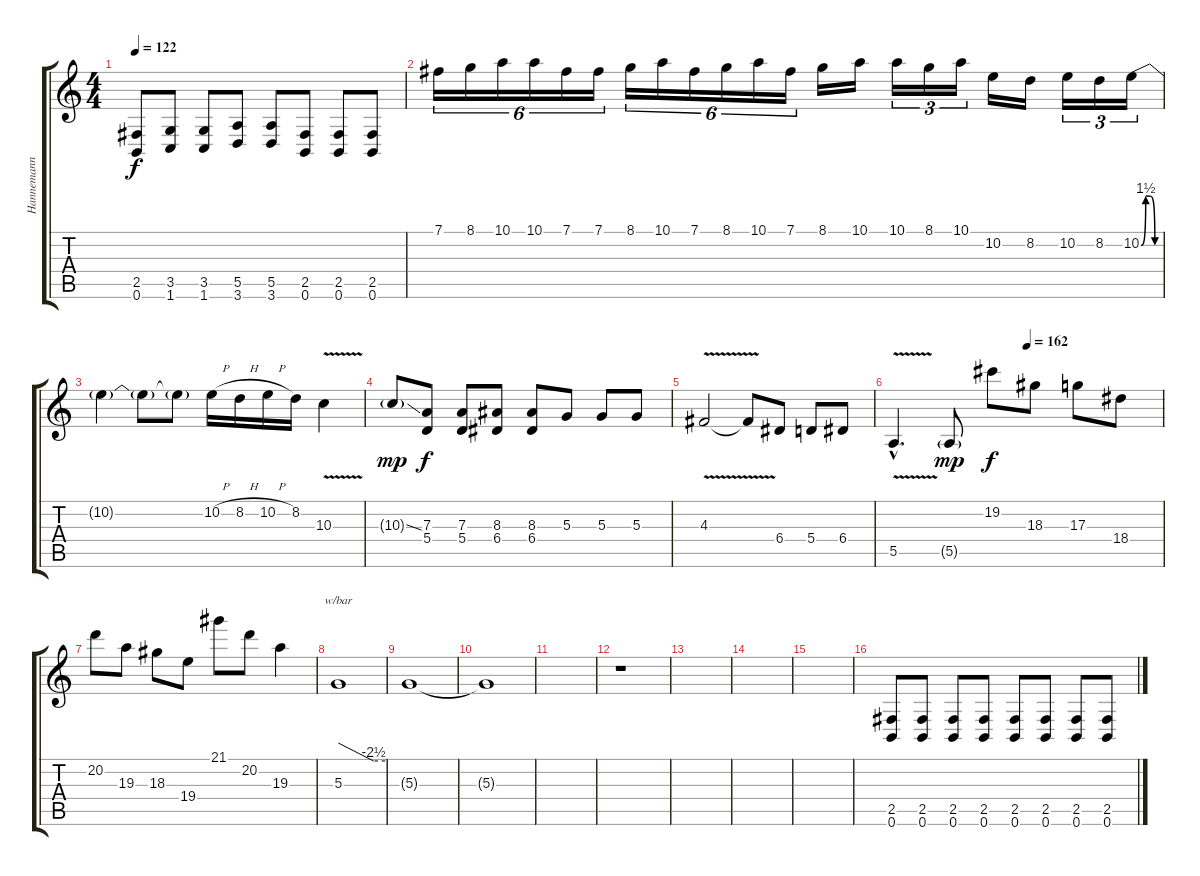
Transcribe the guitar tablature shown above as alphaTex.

\track ("Hannemann" "Hannemann") {instrument distortionguitar}
\staff {score tabs}
\tuning (B3 Gb3 D3 A2 E2 B1) {hide}
\ts (4 4)
\tempo 122
\clef g2
\ks c
(2.5 0.6).8{dy f} (3.5 1.6).8 (3.5 1.6).8 (5.5 3.6).8 (5.5 3.6).8 (2.5 0.6).8 (2.5 0.6).8 (2.5 0.6).8 |
7.1.16{tu (6 4)} 8.1.16{tu (6 4)} 10.1.16{tu (6 4)} 10.1.16{tu (6 4)} 7.1.16{tu (6 4)} 7.1.16{tu (6 4)} 8.1.16{tu (6 4)} 10.1.16{tu (6 4)} 7.1.16{tu (6 4)} 8.1.16{tu (6 4)} 10.1.16{tu (6 4)} 7.1.16{tu (6 4)} 8.1.16 10.1.16 10.1.16{tu (3 2)} 8.1.16{tu (3 2)} 10.1.16{tu (3 2)} 10.2.16 8.2.16 10.2.16{tu (3 2)} 8.2.16{tu (3 2)} 10.2{be (custom 0 0 15 6 30 6 45 0 60 0)}.16{tu (3 2)} |
10.2{t}.4 10.2{t}.8 10.2{t}.8 10.2{h}.16 8.2{h}.16 10.2{h}.16 8.2.16 10.3{v}.4 |
10.3{ss g}.8{dy mp} (7.3 5.4).8{dy f} (7.3 5.4).8 (8.3 6.4).8 (8.3 6.4).8 5.3.8 5.3.8 5.3.8 |
4.3{v}.2 4.3{t}.8 6.4.8 5.4.8 6.4.8 |
\tempo (162 0.5)
5.5{v hac}.4{d} 5.5{g}.8{dy mp} 19.2.8{dy f} 18.3.8 17.3.8 18.4.8 |
20.2.8 19.3.8 18.3.8 19.4.8 21.1.8 20.2.8 19.3.4 |
5.3.1{tbe (custom default 0 0 45 -10 60 -10) volume 0} |
5.3{t}.1 |
5.3{t}.1 |
|
r.1 |
|
|
|
(2.5 0.6).8 (2.5 0.6).8 (2.5 0.6).8 (2.5 0.6).8 (2.5 0.6).8 (2.5 0.6).8 (2.5 0.6).8 (2.5 0.6).8
